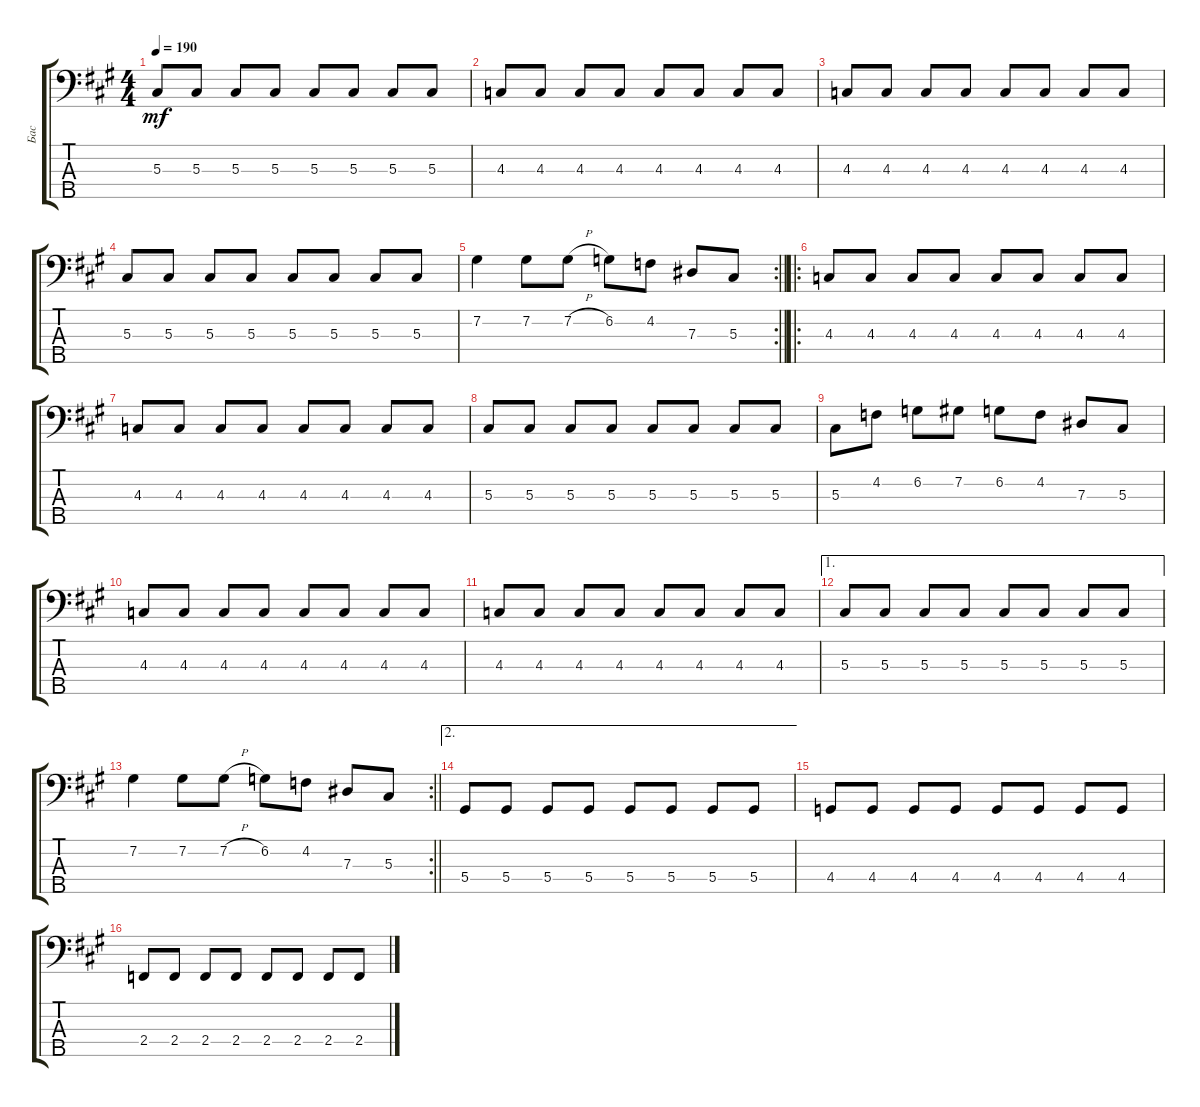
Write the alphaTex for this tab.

\track ("Бас" "Бас") {instrument electricbassfinger}
\staff {score tabs}
\tuning (Gb2 Db2 Ab1 Eb1 Bb0) {hide}
\ts (4 4)
\tempo 190
\clef f4
\ks a
5.3.8{dy mf} 5.3.8 5.3.8 5.3.8 5.3.8 5.3.8 5.3.8 5.3.8 |
4.3.8 4.3.8 4.3.8 4.3.8 4.3.8 4.3.8 4.3.8 4.3.8 |
4.3.8 4.3.8 4.3.8 4.3.8 4.3.8 4.3.8 4.3.8 4.3.8 |
5.3.8 5.3.8 5.3.8 5.3.8 5.3.8 5.3.8 5.3.8 5.3.8 |
\rc 2
\barLineRight lightlight
7.2.4 7.2.8 7.2{h}.8 6.2.8 4.2.8 7.3.8 5.3.8 |
\ro
4.3.8 4.3.8 4.3.8 4.3.8 4.3.8 4.3.8 4.3.8 4.3.8 |
4.3.8 4.3.8 4.3.8 4.3.8 4.3.8 4.3.8 4.3.8 4.3.8 |
5.3.8 5.3.8 5.3.8 5.3.8 5.3.8 5.3.8 5.3.8 5.3.8 |
5.3.8 4.2.8 6.2.8 7.2.8 6.2.8 4.2.8 7.3.8 5.3.8 |
4.3.8 4.3.8 4.3.8 4.3.8 4.3.8 4.3.8 4.3.8 4.3.8 |
4.3.8 4.3.8 4.3.8 4.3.8 4.3.8 4.3.8 4.3.8 4.3.8 |
\ae 1
5.3.8 5.3.8 5.3.8 5.3.8 5.3.8 5.3.8 5.3.8 5.3.8 |
\rc 2
\barLineRight lightlight
7.2.4 7.2.8 7.2{h}.8 6.2.8 4.2.8 7.3.8 5.3.8 |
\ae 2
5.4.8 5.4.8 5.4.8 5.4.8 5.4.8 5.4.8 5.4.8 5.4.8 |
4.4.8 4.4.8 4.4.8 4.4.8 4.4.8 4.4.8 4.4.8 4.4.8 |
2.4.8 2.4.8 2.4.8 2.4.8 2.4.8 2.4.8 2.4.8 2.4.8
